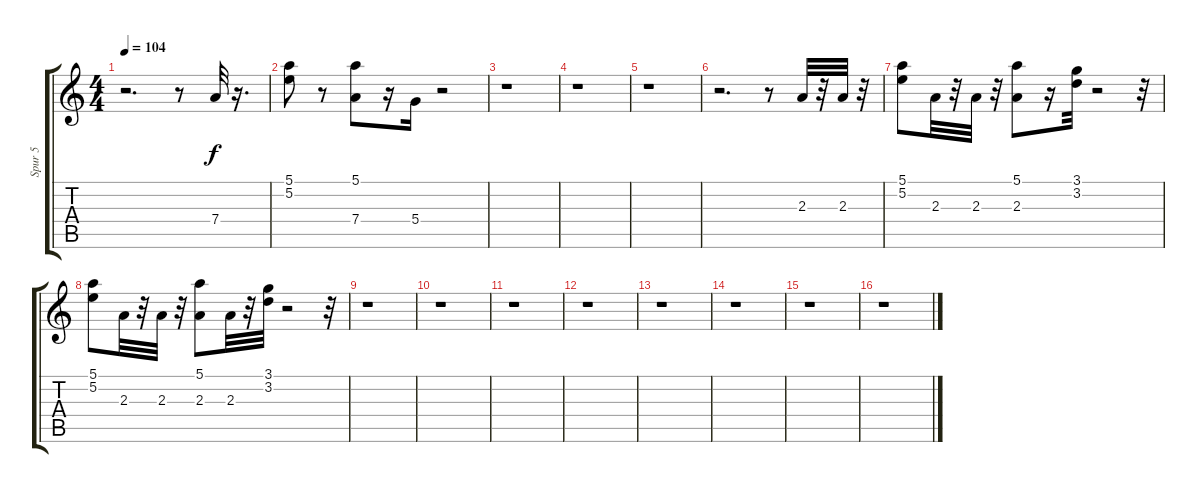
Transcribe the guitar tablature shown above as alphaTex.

\track ("Spur 5" "Spur 5") {instrument electricguitarclean}
\staff {score tabs}
\tuning (E4 B3 G3 D3 A2 E2) {hide}
\ts (4 4)
\tempo 104
\clef g2
\ks c
r.2{d dy f} r.8 7.4.32 r.16{d} |
(5.1 5.2).8 r.8 (5.1 7.4).8 r.16 5.4.16 r.2 |
r.1 |
r.1 |
r.1 |
r.2{d} r.8 2.3.32 r.32 2.3.32 r.32 |
(5.1 5.2).8 2.3.32 r.32 2.3.32 r.32 (5.1 2.3).8 r.16 (3.1 3.2).32 r.2 r.32 |
(5.1 5.2).8 2.3.32 r.32 2.3.32 r.32 (5.1 2.3).8 2.3.32 r.32 (3.1 3.2).32 r.2 r.32 |
r.1 |
r.1 |
r.1 |
r.1 |
r.1 |
r.1 |
r.1 |
r.1
